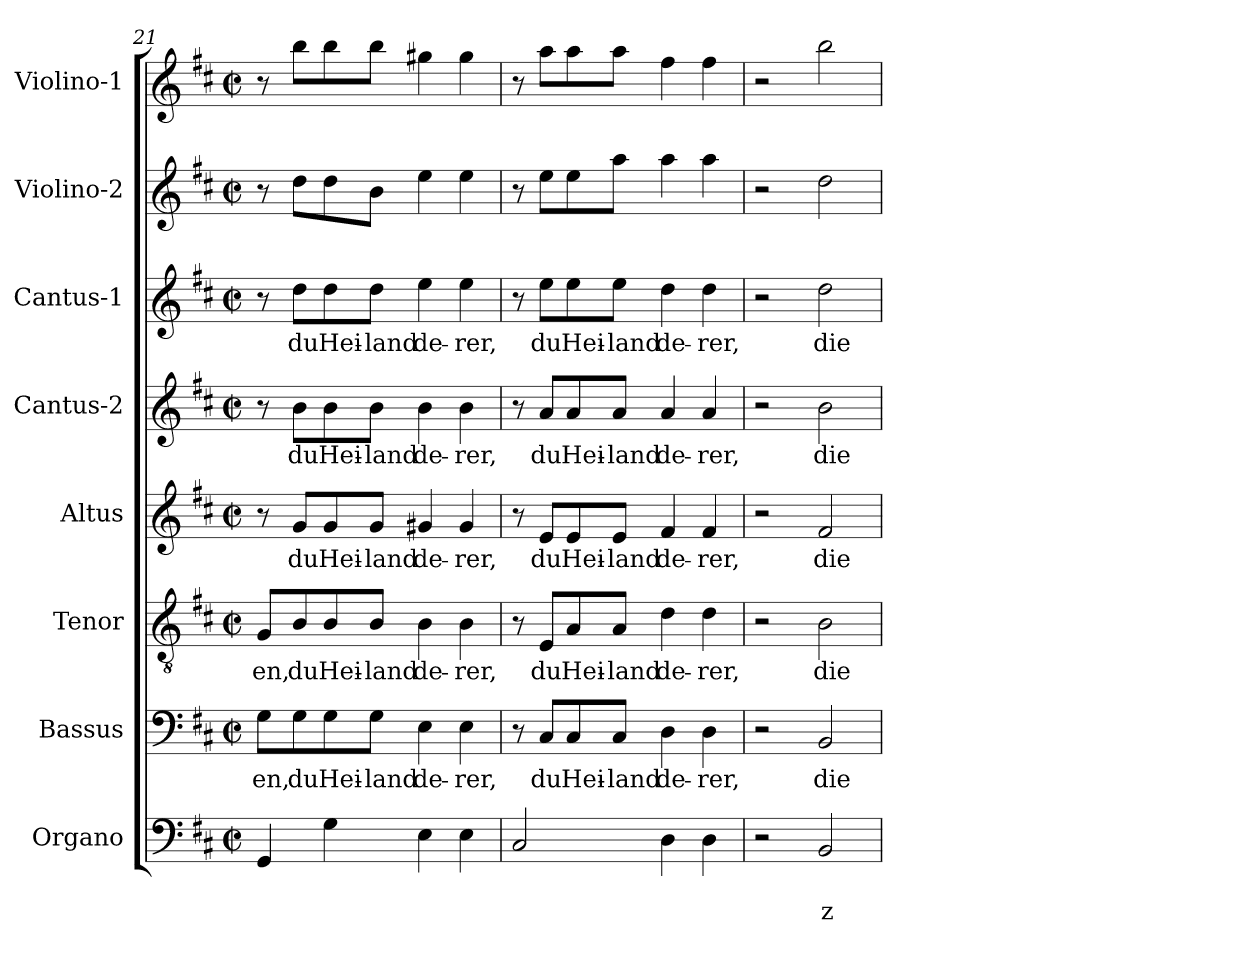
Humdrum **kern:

**kern	**text	**text	**kern	**text	**kern	**text	**kern	**text	**kern	**text	**kern	**text	**kern	**kern
*part8	*part8	*part8	*part7	*part7	*part6	*part6	*part5	*part5	*part4	*part4	*part3	*part3	*part2	*part1
*staff8	*staff8	*staff8	*staff7	*staff7	*staff6	*staff6	*staff5	*staff5	*staff4	*staff4	*staff3	*staff3	*staff2	*staff1
*I"Organo	*	*	*I"Bassus	*	*I"Tenor	*	*I"Altus	*	*I"Cantus-2	*	*I"Cantus-1	*	*I"Violino-2	*I"Violino-1
*I'Og	*	*	*I'B	*	*I'T	*	*I'A	*	*I'C2	*	*I'C1	*	*I'V2	*I'V1
!!LO:LB:g=z
*clefF4	*	*	*clefF4	*	*clefGv2	*	*clefG2	*	*clefG2	*	*clefG2	*	*clefG2	*clefG2
*k[f#c#]	*	*	*k[f#c#]	*	*k[f#c#]	*	*k[f#c#]	*	*k[f#c#]	*	*k[f#c#]	*	*k[f#c#]	*k[f#c#]
*D:	*	*	*D:	*	*D:	*	*D:	*	*D:	*	*D:	*	*D:	*D:
*M2/2	*	*	*M2/2	*	*M2/2	*	*M2/2	*	*M2/2	*	*M2/2	*	*M2/2	*M2/2
*met(c|)	*	*	*met(c|)	*	*met(c|)	*	*met(c|)	*	*met(c|)	*	*met(c|)	*	*met(c|)	*met(c|)
=21	=21	=21	=21	=21	=21	=21	=21	=21	=21	=21	=21	=21	=21	=21
!	!	!	!	!LO:LY:b	!	!	!	!	!	!	!	!	!	!
!	!	!	!	!	!	!LO:LY:b	!	!	!	!	!	!	!	!
4GG/	.	.	8G\L	-en,	8G/L	-en,	8r	.	8r	.	8r	.	8r	8r
!	!	!	!	!LO:LY:b	!	!	!	!	!	!	!	!	!	!
!	!	!	!	!	!	!LO:LY:b	!	!	!	!	!	!	!	!
!	!	!	!	!	!	!	!	!LO:LY:b	!	!	!	!	!	!
!	!	!	!	!	!	!	!	!	!	!LO:LY:b	!	!	!	!
!	!	!	!	!	!	!	!	!	!	!	!	!LO:LY:b	!	!
.	.	.	8G\	du	8B/	du	8g/L	du	8b\L	du	8dd\L	du	8dd\L	8bb\L
!	!	!	!	!LO:LY:b	!	!	!	!	!	!	!	!	!	!
!	!	!	!	!	!	!LO:LY:b	!	!	!	!	!	!	!	!
!	!	!	!	!	!	!	!	!LO:LY:b	!	!	!	!	!	!
!	!	!	!	!	!	!	!	!	!	!LO:LY:b	!	!	!	!
!	!	!	!	!	!	!	!	!	!	!	!	!LO:LY:b	!	!
4G\	.	.	8G\	Hei-	8B/	Hei-	8g/	Hei-	8b\	Hei-	8dd\	Hei-	8dd\	8bb\
!	!	!	!	!LO:LY:b	!	!	!	!	!	!	!	!	!	!
!	!	!	!	!	!	!LO:LY:b	!	!	!	!	!	!	!	!
!	!	!	!	!	!	!	!	!LO:LY:b	!	!	!	!	!	!
!	!	!	!	!	!	!	!	!	!	!LO:LY:b	!	!	!	!
!	!	!	!	!	!	!	!	!	!	!	!	!LO:LY:b	!	!
.	.	.	8G\J	-land	8B/J	-land	8g/J	-land	8b\J	-land	8dd\J	-land	8b\J	8bb\J
!	!	!	!	!LO:LY:b	!	!	!	!	!	!	!	!	!	!
!	!	!	!	!	!	!LO:LY:b	!	!	!	!	!	!	!	!
!	!	!	!	!	!	!	!	!LO:LY:b	!	!	!	!	!	!
!	!	!	!	!	!	!	!	!	!	!LO:LY:b	!	!	!	!
!	!	!	!	!	!	!	!	!	!	!	!	!LO:LY:b	!	!
4E\	.	.	4E\	de-	4B\	de-	4g#X/	de-	4b\	de-	4ee\	de-	4ee\	4gg#X\
!	!	!	!	!LO:LY:b	!	!	!	!	!	!	!	!	!	!
!	!	!	!	!	!	!LO:LY:b	!	!	!	!	!	!	!	!
!	!	!	!	!	!	!	!	!LO:LY:b	!	!	!	!	!	!
!	!	!	!	!	!	!	!	!	!	!LO:LY:b	!	!	!	!
!	!	!	!	!	!	!	!	!	!	!	!	!LO:LY:b	!	!
4E\	.	.	4E\	-rer,	4B\	-rer,	4g#/	-rer,	4b\	-rer,	4ee\	-rer,	4ee\	4gg#\
=22	=22	=22	=22	=22	=22	=22	=22	=22	=22	=22	=22	=22	=22	=22
2C#/	.	.	8r	.	8r	.	8r	.	8r	.	8r	.	8r	8r
!	!	!	!	!LO:LY:b	!	!	!	!	!	!	!	!	!	!
!	!	!	!	!	!	!LO:LY:b	!	!	!	!	!	!	!	!
!	!	!	!	!	!	!	!	!LO:LY:b	!	!	!	!	!	!
!	!	!	!	!	!	!	!	!	!	!LO:LY:b	!	!	!	!
!	!	!	!	!	!	!	!	!	!	!	!	!LO:LY:b	!	!
.	.	.	8C#/L	du	8E/L	du	8e/L	du	8a/L	du	8ee\L	du	8ee\L	8aa\L
!	!	!	!	!LO:LY:b	!	!	!	!	!	!	!	!	!	!
!	!	!	!	!	!	!LO:LY:b	!	!	!	!	!	!	!	!
!	!	!	!	!	!	!	!	!LO:LY:b	!	!	!	!	!	!
!	!	!	!	!	!	!	!	!	!	!LO:LY:b	!	!	!	!
!	!	!	!	!	!	!	!	!	!	!	!	!LO:LY:b	!	!
.	.	.	8C#/	Hei-	8A/	Hei-	8e/	Hei-	8a/	Hei-	8ee\	Hei-	8ee\	8aa\
!	!	!	!	!LO:LY:b	!	!	!	!	!	!	!	!	!	!
!	!	!	!	!	!	!LO:LY:b	!	!	!	!	!	!	!	!
!	!	!	!	!	!	!	!	!LO:LY:b	!	!	!	!	!	!
!	!	!	!	!	!	!	!	!	!	!LO:LY:b	!	!	!	!
!	!	!	!	!	!	!	!	!	!	!	!	!LO:LY:b	!	!
.	.	.	8C#/J	-land	8A/J	-land	8e/J	-land	8a/J	-land	8ee\J	-land	8aa\J	8aa\J
!	!	!	!	!LO:LY:b	!	!	!	!	!	!	!	!	!	!
!	!	!	!	!	!	!LO:LY:b	!	!	!	!	!	!	!	!
!	!	!	!	!	!	!	!	!LO:LY:b	!	!	!	!	!	!
!	!	!	!	!	!	!	!	!	!	!LO:LY:b	!	!	!	!
!	!	!	!	!	!	!	!	!	!	!	!	!LO:LY:b	!	!
4D\	.	.	4D\	de-	4d\	de-	4f#/	de-	4a/	de-	4dd\	de-	4aa\	4ff#\
!	!	!	!	!LO:LY:b	!	!	!	!	!	!	!	!	!	!
!	!	!	!	!	!	!LO:LY:b	!	!	!	!	!	!	!	!
!	!	!	!	!	!	!	!	!LO:LY:b	!	!	!	!	!	!
!	!	!	!	!	!	!	!	!	!	!LO:LY:b	!	!	!	!
!	!	!	!	!	!	!	!	!	!	!	!	!LO:LY:b	!	!
4D\	.	.	4D\	-rer,	4d\	-rer,	4f#/	-rer,	4a/	-rer,	4dd\	-rer,	4aa\	4ff#\
=23	=23	=23	=23	=23	=23	=23	=23	=23	=23	=23	=23	=23	=23	=23
2r	.	.	2r	.	2r	.	2r	.	2r	.	2r	.	2r	2r
!	!	!LO:LY:b	!	!	!	!	!	!	!	!	!	!	!	!
!	!	!	!	!LO:LY:b	!	!	!	!	!	!	!	!	!	!
!	!	!	!	!	!	!LO:LY:b	!	!	!	!	!	!	!	!
!	!	!	!	!	!	!	!	!LO:LY:b	!	!	!	!	!	!
!	!	!	!	!	!	!	!	!	!	!LO:LY:b	!	!	!	!
!	!	!	!	!	!	!	!	!	!	!	!	!LO:LY:b	!	!
2BB/	.	z	2BB/	die	2B\	die	2f#/	die	2b\	die	2dd\	die	2dd\	2bb\
=	=	=	=	=	=	=	=	=	=	=	=	=	=	=
*-	*-	*-	*-	*-	*-	*-	*-	*-	*-	*-	*-	*-	*-	*-
